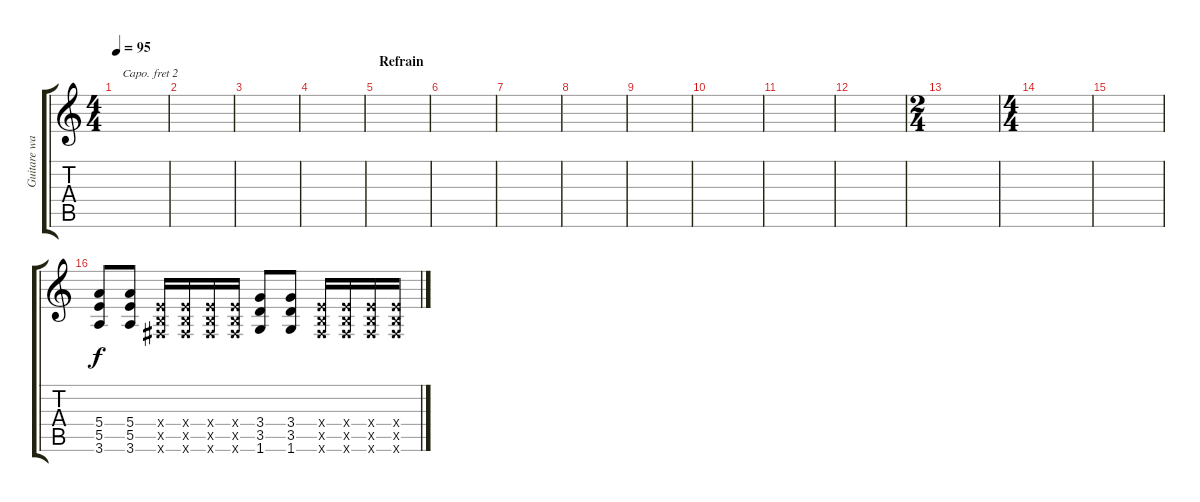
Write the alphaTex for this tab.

\track ("Guitare wah-wah (Joe)" "Guitare wa") {instrument overdrivenguitar}
\staff {score tabs}
\capo 2
\tuning (E4 B3 G3 D3 A2 E2) {hide}
\ts (4 4)
\tempo 95
\clef g2
\ks c
|
|
|
|
\section ("" "Refrain")
|
|
|
|
|
|
|
|
\ts (2 4)
|
\ts (4 4)
|
|
(5.4 5.5 3.6).8 (5.4 5.5 3.6).8 (0.4{x} 0.5{x} 0.6{x}).16 (0.4{x} 0.5{x} 0.6{x}).16 (0.4{x} 0.5{x} 0.6{x}).16 (0.4{x} 0.5{x} 0.6{x}).16 (3.4 3.5 1.6).8 (3.4 3.5 1.6).8 (0.4{x} 0.5{x} 0.6{x}).16 (0.4{x} 0.5{x} 0.6{x}).16 (0.4{x} 0.5{x} 0.6{x}).16 (0.4{x} 0.5{x} 0.6{x}).16
